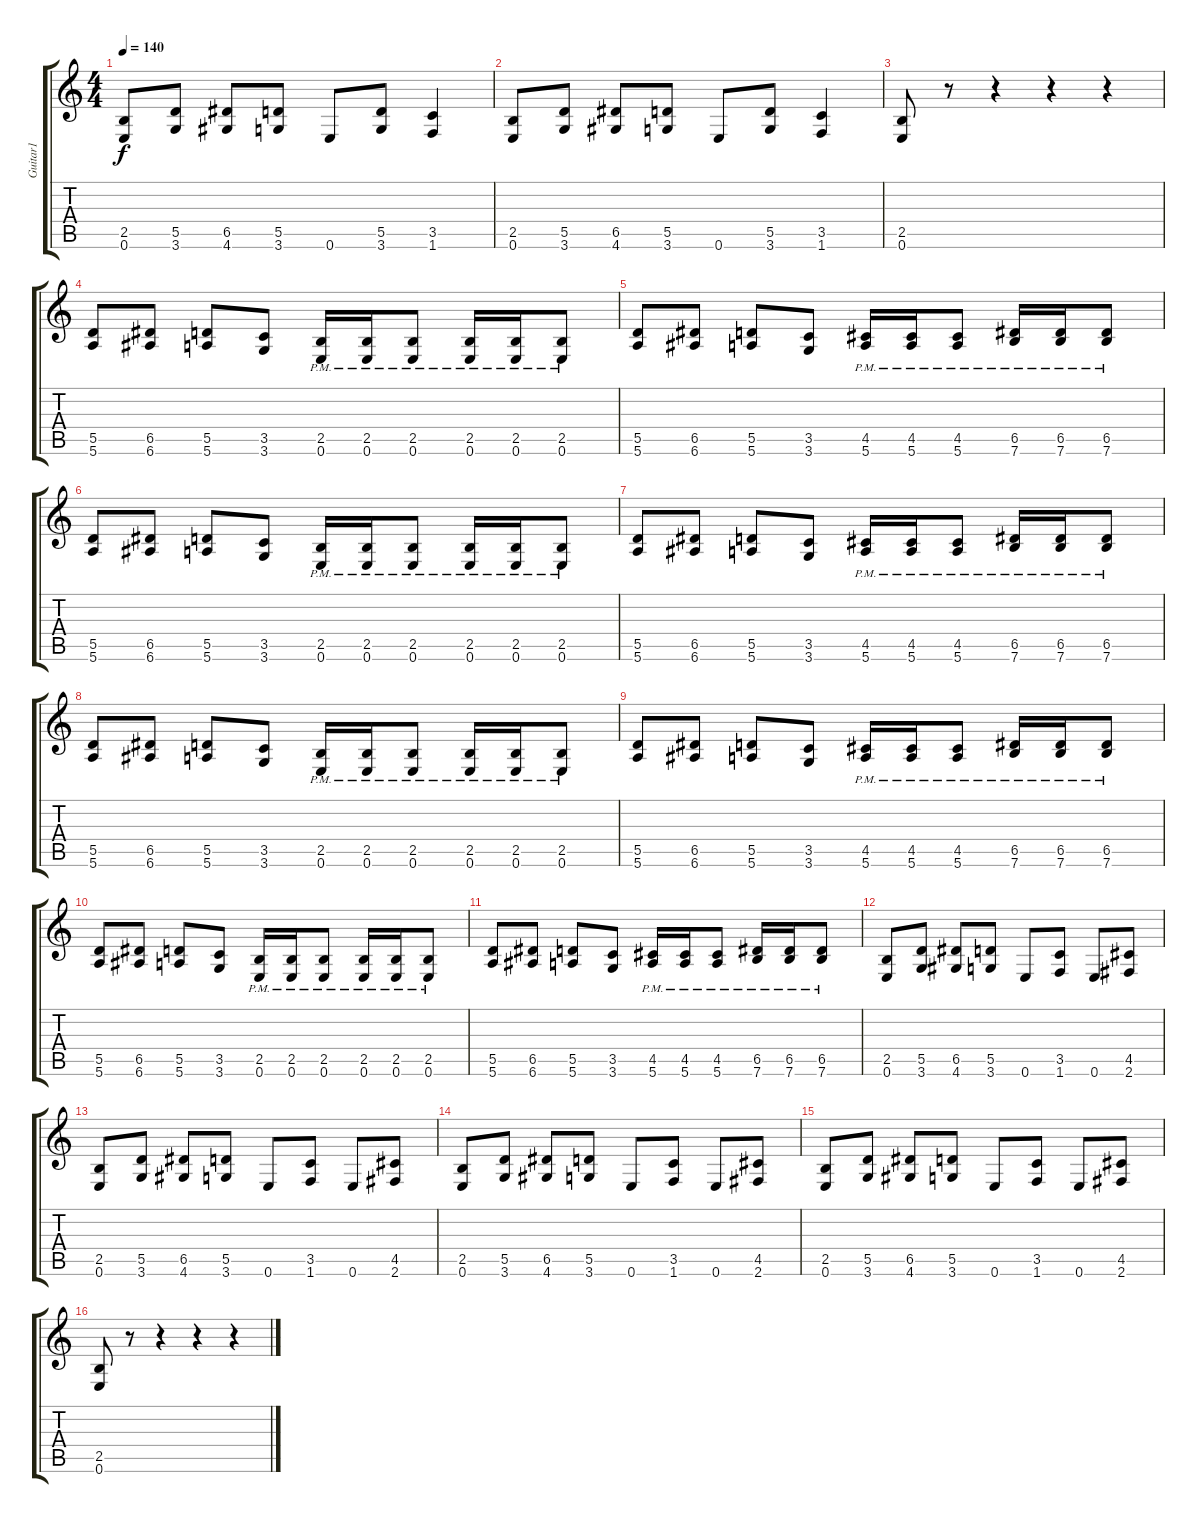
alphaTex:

\track ("Guitar1" "Guitar1") {instrument overdrivenguitar}
\staff {score tabs}
\tuning (E4 B3 G3 D3 A2 E2) {hide}
\ts (4 4)
\tempo 140
\clef g2
\ks c
(2.5 0.6).8{dy f} (5.5 3.6).8 (6.5 4.6).8 (5.5 3.6).8 0.6.8 (5.5 3.6).8 (3.5 1.6).4 |
(2.5 0.6).8 (5.5 3.6).8 (6.5 4.6).8 (5.5 3.6).8 0.6.8 (5.5 3.6).8 (3.5 1.6).4 |
(2.5 0.6).8 r.8 r.4 r.4 r.4 |
(5.5 5.6).8 (6.5 6.6).8 (5.5 5.6).8 (3.5 3.6).8 (2.5{pm} 0.6{pm}).16 (2.5{pm} 0.6{pm}).16 (2.5{pm} 0.6{pm}).8 (2.5{pm} 0.6{pm}).16 (2.5{pm} 0.6{pm}).16 (2.5{pm} 0.6{pm}).8 |
(5.5 5.6).8 (6.5 6.6).8 (5.5 5.6).8 (3.5 3.6).8 (4.5{pm} 5.6{pm}).16 (4.5{pm} 5.6{pm}).16 (4.5{pm} 5.6{pm}).8 (6.5{pm} 7.6{pm}).16 (6.5{pm} 7.6{pm}).16 (6.5{pm} 7.6{pm}).8 |
(5.5 5.6).8 (6.5 6.6).8 (5.5 5.6).8 (3.5 3.6).8 (2.5{pm} 0.6{pm}).16 (2.5{pm} 0.6{pm}).16 (2.5{pm} 0.6{pm}).8 (2.5{pm} 0.6{pm}).16 (2.5{pm} 0.6{pm}).16 (2.5{pm} 0.6{pm}).8 |
(5.5 5.6).8 (6.5 6.6).8 (5.5 5.6).8 (3.5 3.6).8 (4.5{pm} 5.6{pm}).16 (4.5{pm} 5.6{pm}).16 (4.5{pm} 5.6{pm}).8 (6.5{pm} 7.6{pm}).16 (6.5{pm} 7.6{pm}).16 (6.5{pm} 7.6{pm}).8 |
(5.5 5.6).8 (6.5 6.6).8 (5.5 5.6).8 (3.5 3.6).8 (2.5{pm} 0.6{pm}).16 (2.5{pm} 0.6{pm}).16 (2.5{pm} 0.6{pm}).8 (2.5{pm} 0.6{pm}).16 (2.5{pm} 0.6{pm}).16 (2.5{pm} 0.6{pm}).8 |
(5.5 5.6).8 (6.5 6.6).8 (5.5 5.6).8 (3.5 3.6).8 (4.5{pm} 5.6{pm}).16 (4.5{pm} 5.6{pm}).16 (4.5{pm} 5.6{pm}).8 (6.5{pm} 7.6{pm}).16 (6.5{pm} 7.6{pm}).16 (6.5{pm} 7.6{pm}).8 |
(5.5 5.6).8 (6.5 6.6).8 (5.5 5.6).8 (3.5 3.6).8 (2.5{pm} 0.6{pm}).16 (2.5{pm} 0.6{pm}).16 (2.5{pm} 0.6{pm}).8 (2.5{pm} 0.6{pm}).16 (2.5{pm} 0.6{pm}).16 (2.5{pm} 0.6{pm}).8 |
(5.5 5.6).8 (6.5 6.6).8 (5.5 5.6).8 (3.5 3.6).8 (4.5{pm} 5.6{pm}).16 (4.5{pm} 5.6{pm}).16 (4.5{pm} 5.6{pm}).8 (6.5{pm} 7.6{pm}).16 (6.5{pm} 7.6{pm}).16 (6.5{pm} 7.6{pm}).8 |
(2.5 0.6).8 (5.5 3.6).8 (6.5 4.6).8 (5.5 3.6).8 0.6.8 (3.5 1.6).8 0.6.8 (4.5 2.6).8 |
(2.5 0.6).8 (5.5 3.6).8 (6.5 4.6).8 (5.5 3.6).8 0.6.8 (3.5 1.6).8 0.6.8 (4.5 2.6).8 |
(2.5 0.6).8 (5.5 3.6).8 (6.5 4.6).8 (5.5 3.6).8 0.6.8 (3.5 1.6).8 0.6.8 (4.5 2.6).8 |
(2.5 0.6).8 (5.5 3.6).8 (6.5 4.6).8 (5.5 3.6).8 0.6.8 (3.5 1.6).8 0.6.8 (4.5 2.6).8 |
(2.5 0.6).8 r.8 r.4 r.4 r.4
